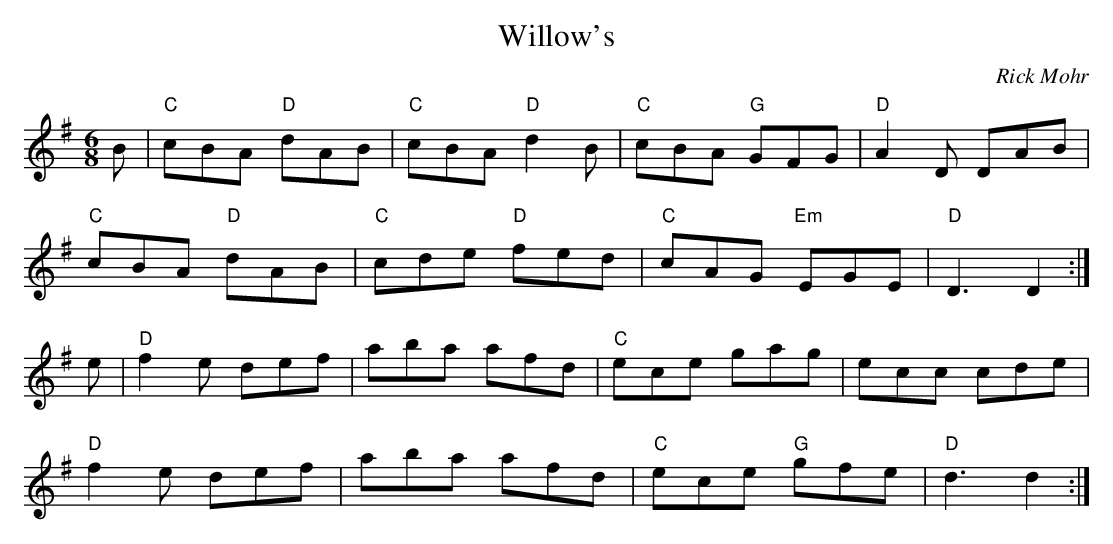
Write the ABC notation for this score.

X:1
T:Willow's
C:Rick Mohr
L:1/8
M:6/8
K:DMixolydian
B|"C"cBA "D"dAB|"C"cBA "D"d2B|"C"cBA "G"GFG|"D"A2D DAB|
"C"cBA "D"dAB|"C"cde "D"fed|"C"cAG "Em"EGE|"D"D3 D2:|
e|"D"f2e def|aba afd|"C"ece gag|ecc cde|
"D"f2e def|aba afd|"C"ece "G"gfe|"D"d3 d2:|
